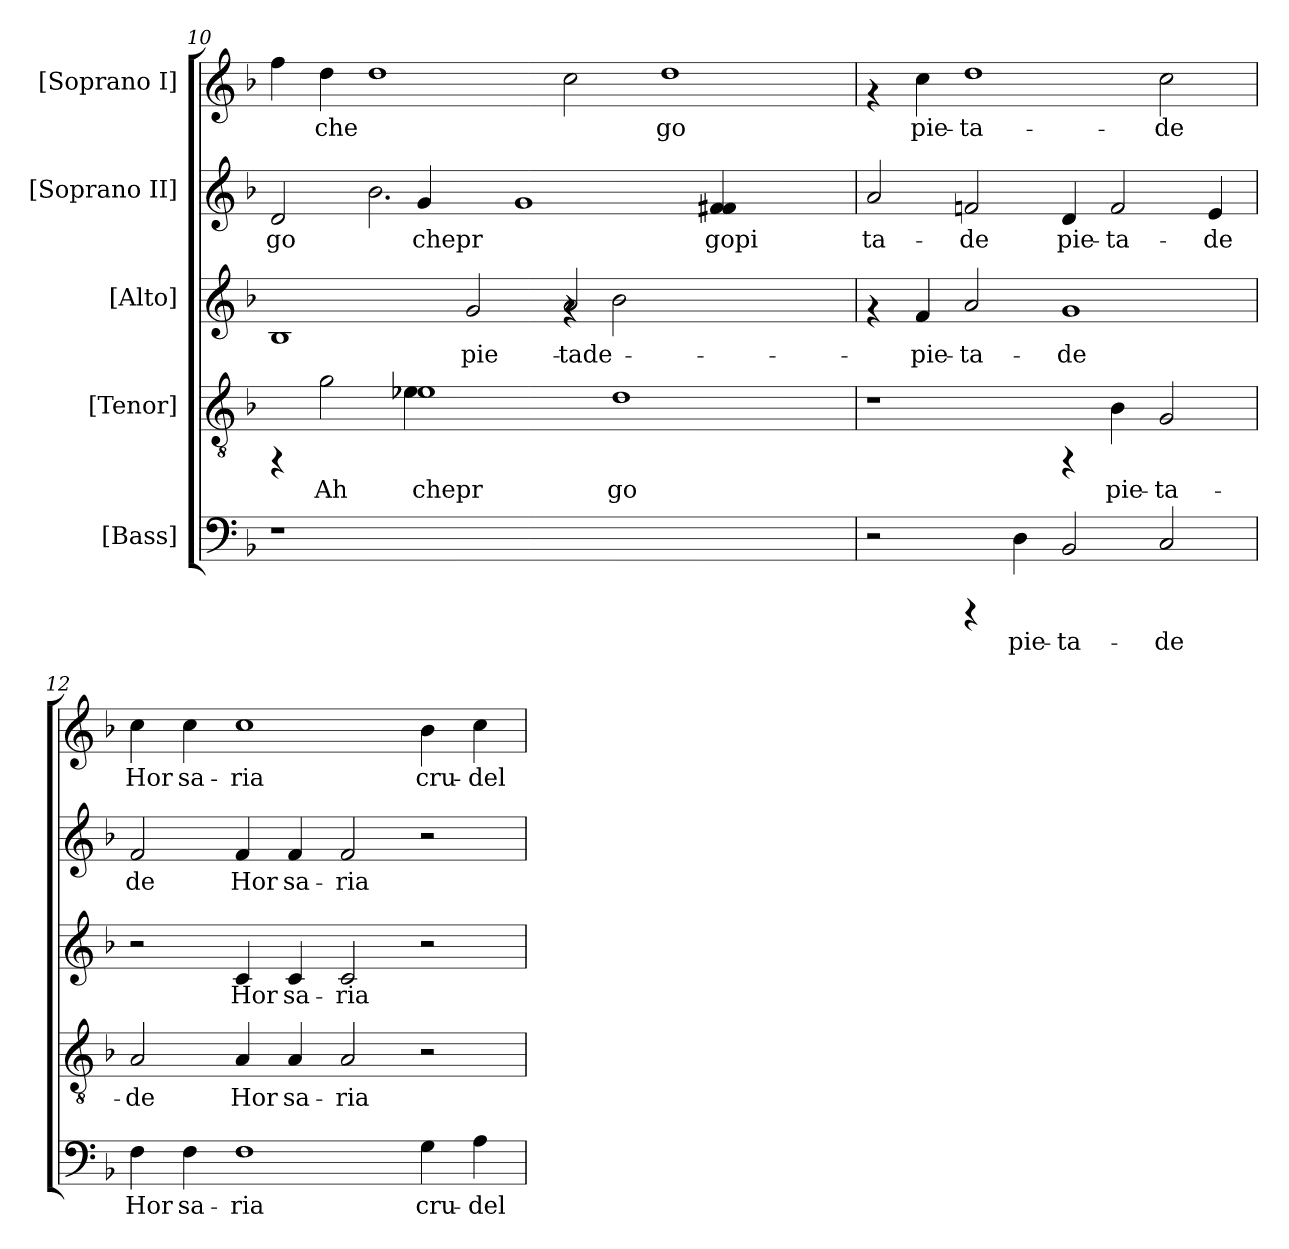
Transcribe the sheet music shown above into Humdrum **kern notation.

**kern	**text	**kern	**text	**kern	**text	**kern	**text	**kern	**text
*part5	*part5	*part4	*part4	*part3	*part3	*part2	*part2	*part1	*part1
*staff5	*staff5	*staff4	*staff4	*staff3	*staff3	*staff2	*staff2	*staff1	*staff1
*I"[Bass]	*	*I"[Tenor]	*	*I"[Alto]	*	*I"[Soprano II]	*	*I"[Soprano I]	*
*clefF4	*	*clefGv2	*	*clefG2	*	*clefG2	*	*clefG2	*
*k[b-]	*	*k[b-]	*	*k[b-]	*	*k[b-]	*	*k[b-]	*
*F:	*	*F:	*	*F:	*	*F:	*	*F:	*
=10	=10	=10	=10	=10	=10	=10	=10	=10	=10
*	*	*^	*	*^	*	*	*	*	*
!	!	!	!	!	!	!	!	!	!LO:LY:b:cj	!	!LO:LY:b:cj
*	*	*	*	*	*	*	*	*^	*	*	*
1r	.	4rFF	2.ryy	.	1B-	1.ryy	.	2d/	2.ryy	-go	4ff\	.
!	!	!	!	!LO:LY:b:cj	!	!	!	!	!	!	!	!LO:LY:b:cj
.	.	2g\	.	Ah	.	.	.	.	.	.	4dd\	che
.	.	.	.	.	.	.	.	2.b-\	.	.	1dd	.
!	!	!	!	!LO:LY:b:cj	!	!	!	!	!	!LO:LY:b:cj	!	!
.	.	1e-	4e-X\	chepr	.	.	.	.	4g/	chepr	.	.
!	!	!	!	!	!	!	!LO:LY:b:cj	!	!	!	!	!
0ryy	.	.	4ryy	.	2g/	.	pie-	.	2ryy	.	.	.
.	.	.	1..ryy	.	.	.	.	1g	.	.	.	.
!	!	!	!	!	!	!	!LO:LY:b:cj	!	!	!	!	!
.	.	.	.	.	4rf	2a/	-tade-	.	1.ryy	.	2cc\	.
!	!	!	!	!LO:LY:b:cj	!	!	!	!	!	!	!	!
.	.	1d	.	go	2b-\	.	.	.	.	.	.	.
!	!	!	!	!	!	!	!	!	!	!	!	!LO:LY:b:cj
.	.	.	.	.	.	2.ryy	.	.	.	.	1dd	go
!	!	!	!	!	!	!	!	!	!	!LO:LY:b:cj	!	!
.	.	.	.	.	2.ryy	.	.	4f#X/ 4f#/	.	gopi	.	.
.	.	.	.	.	.	.	.	2ryy	.	.	.	.
.	.	4ryy	.	.	.	4ryy	.	.	.	.	.	.
*	*	*v	*v	*	*	*	*	*v	*v	*	*	*
=11	=11	=11	=11	=11	=11	=11	=11	=11	=11	=11
!	!	!	!	!	!	!	!	!LO:LY:b:cj	!	!
*	*	*	*	*v	*v	*	*	*	*	*
2r	.	1r	.	4rf	.	2a/	ta-	4rf	.
!	!	!	!	!	!LO:LY:b:cj	!	!	!	!LO:LY:b:cj
.	.	.	.	4f/	-pie-	.	.	4cc\	pie-
!	!	!	!	!	!LO:LY:b:cj	!	!LO:LY:b:cj	!	!LO:LY:b:cj
4rCCC	.	.	.	2a/	-ta-	2fn/	-de	1dd	-ta-
!	!LO:LY:b:cj	!	!	!	!	!	!	!	!
4D\	pie-	.	.	.	.	.	.	.	.
!	!LO:LY:b:cj	!	!	!	!LO:LY:b:cj	!	!LO:LY:b:cj	!	!
2BB-/	-ta-	4rFF	.	1g	-de	4d/	pie-	.	.
!	!	!	!LO:LY:b:cj	!	!	!	!LO:LY:b:cj	!	!
.	.	4B-\	pie-	.	.	2f/	-ta-	.	.
!	!LO:LY:b:cj	!	!LO:LY:b:cj	!	!	!	!	!	!LO:LY:b:cj
2C/	-de	2G/	-ta-	.	.	.	.	2cc\	-de
!	!	!	!	!	!	!	!LO:LY:b:cj	!	!
.	.	.	.	.	.	4e/	-de	.	.
!!LO:PB:g=z
=12	=12	=12	=12	=12	=12	=12	=12	=12	=12
!	!LO:LY:b:cj	!	!LO:LY:b:cj	!	!	!	!LO:LY:b:cj	!	!LO:LY:b:cj
4F\	Hor	2A/	-de	2r	.	2f/	de	4cc\	Hor
!	!LO:LY:b:cj	!	!	!	!	!	!	!	!LO:LY:b:cj
4F\	sa-	.	.	.	.	.	.	4cc\	sa-
!	!LO:LY:b:cj	!	!LO:LY:b:cj	!	!LO:LY:b:cj	!	!LO:LY:b:cj	!	!LO:LY:b:cj
1F	-ria	4A/	Hor	4c/	Hor	4f/	Hor	1cc	-ria
!	!	!	!LO:LY:b:cj	!	!LO:LY:b:cj	!	!LO:LY:b:cj	!	!
.	.	4A/	sa-	4c/	sa-	4f/	sa-	.	.
!	!	!	!LO:LY:b:cj	!	!LO:LY:b:cj	!	!LO:LY:b:cj	!	!
.	.	2A/	-ria	2c/	-ria	2f/	-ria	.	.
!	!LO:LY:b:cj	!	!	!	!	!	!	!	!LO:LY:b:cj
4G\	cru-	2r	.	2r	.	2r	.	4b-\	cru-
!	!LO:LY:b:cj	!	!	!	!	!	!	!	!LO:LY:b:cj
4A\	-del-	.	.	.	.	.	.	4cc\	-del-
=	=	=	=	=	=	=	=	=	=
*-	*-	*-	*-	*-	*-	*-	*-	*-	*-
